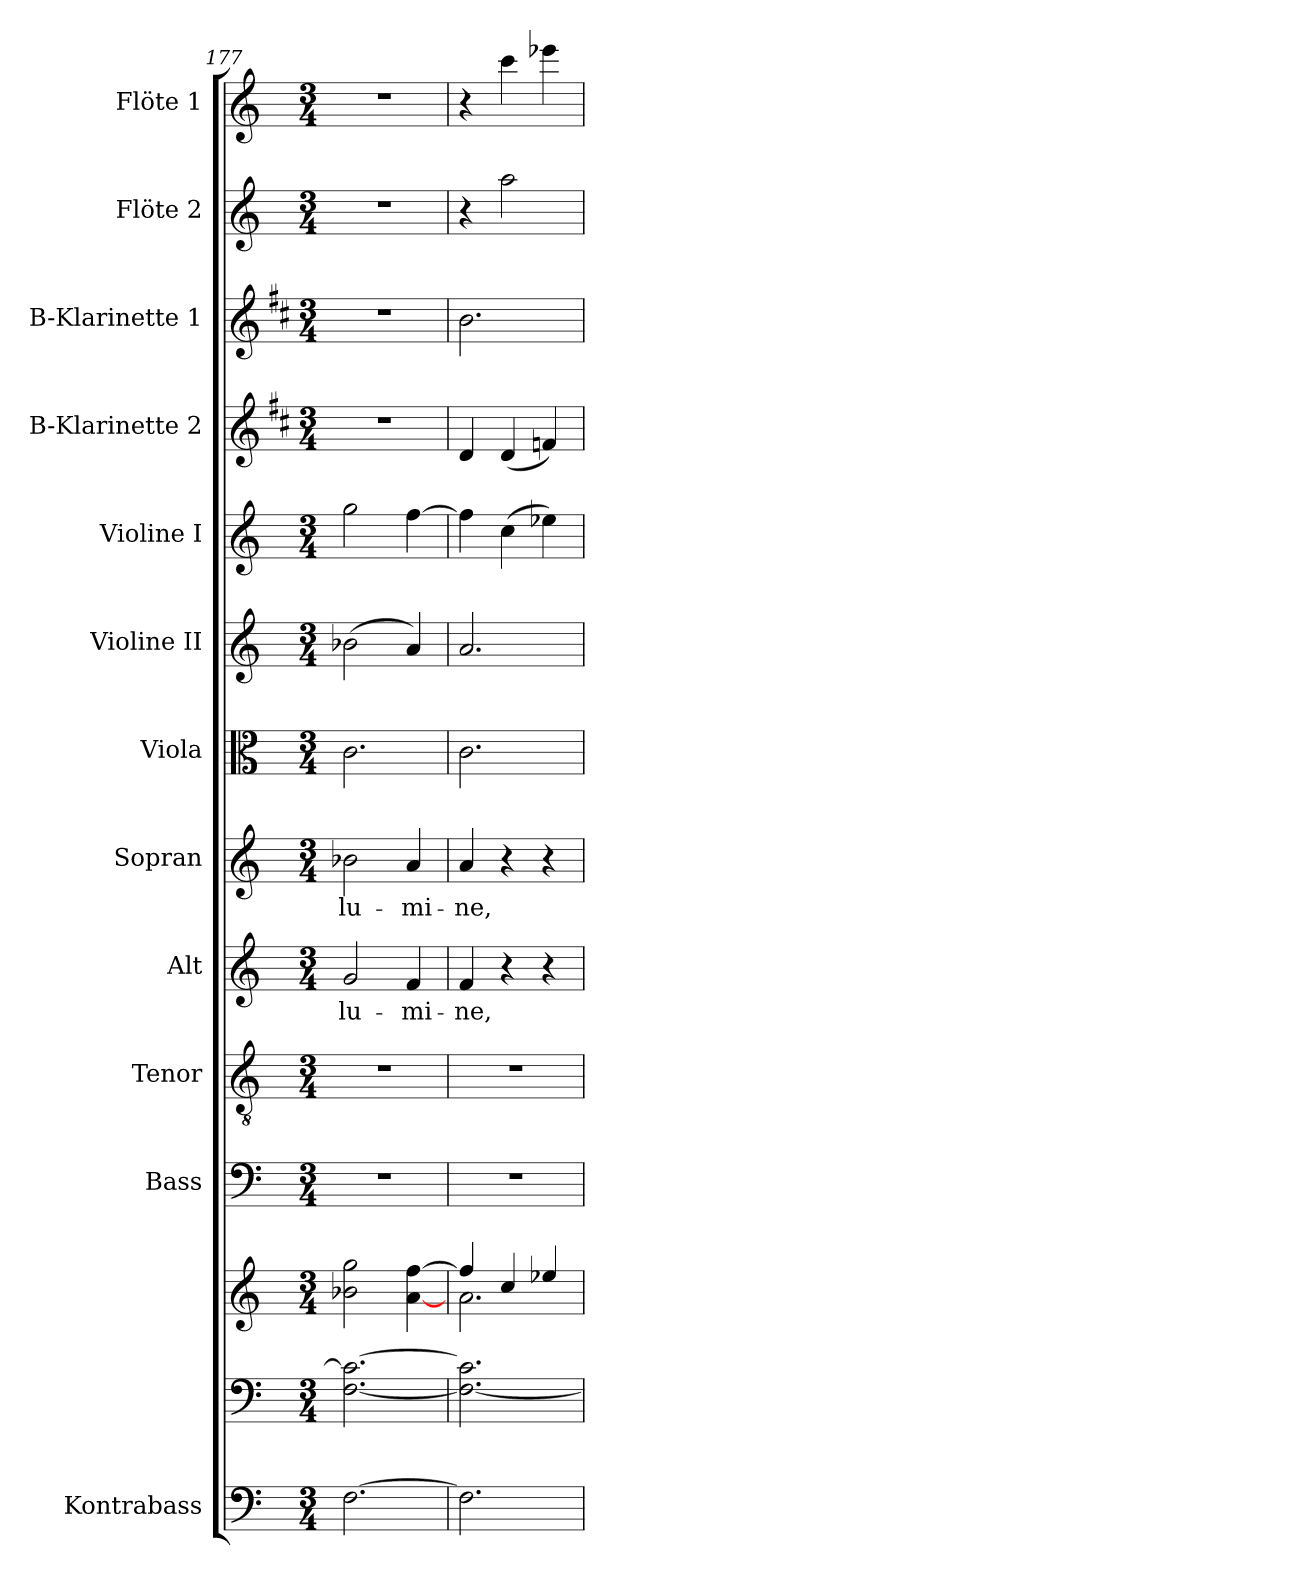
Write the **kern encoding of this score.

**kern	**kern	**kern	**kern	**kern	**kern	**text	**kern	**text	**kern	**kern	**kern	**kern	**kern	**kern	**kern
*part13	*part12	*part12	*part11	*part10	*part9	*part9	*part8	*part8	*part7	*part6	*part5	*part4	*part3	*part2	*part1
*staff14	*staff13	*staff12	*staff11	*staff10	*staff9	*staff9	*staff8	*staff8	*staff7	*staff6	*staff5	*staff4	*staff3	*staff2	*staff1
*I"Kontrabass	*	*	*I"Bass	*I"Tenor	*I"Alt	*	*I"Sopran	*	*I"Viola	*I"Violine II	*I"Violine I	*I"B-Klarinette 2	*I"B-Klarinette 1	*I"Flöte 2	*I"Flöte 1
*I'Kb.	*	*	*I'B.	*I'T.	*I'A.	*	*I'S.	*	*I'Vla.	*I'Vl. II	*I'Vl. I	*I'B Kl. 2	*I'B Kl. 1	*I'Fl. 2	*I'Fl. 1
*clefF4	*clefF4	*clefG2	*clefF4	*clefGv2	*clefG2	*	*clefG2	*	*clefC3	*clefG2	*clefG2	*clefG2	*clefG2	*clefG2	*clefG2
*ITrd7c12	*	*	*	*	*	*	*	*	*	*	*	*ITrd1c2	*ITrd1c2	*	*
*k[]	*k[]	*k[]	*k[]	*k[]	*k[]	*	*k[]	*	*k[]	*k[]	*k[]	*k[]	*k[]	*k[]	*k[]
*C:	*C:	*C:	*C:	*C:	*C:	*	*C:	*	*C:	*C:	*C:	*C:	*C:	*C:	*C:
*M3/4	*M3/4	*M3/4	*M3/4	*M3/4	*M3/4	*	*M3/4	*	*M3/4	*M3/4	*M3/4	*M3/4	*M3/4	*M3/4	*M3/4
=177	=177	=177	=177	=177	=177	=177	=177	=177	=177	=177	=177	=177	=177	=177	=177
!	!	!	!	!	!	!LO:LY:b	!	!LO:LY:b	!	!	!	!	!	!	!
[2.FF\	[2.F\ 2.c\_	2b-X\ 2gg\	2.r	2.r	2g/	lu-	2b-X\	lu-	2.c\	(>2b-X\	2gg\	2.r	2.r	2.r	2.r
!	!	!	!	!	!	!LO:LY:b	!	!LO:LY:b	!	!	!	!	!	!	!
.	.	[4a\ [4ff\	.	.	4f/	-mi-	4a/	-mi-	.	4a/)	[4ff\	.	.	.	.
=178	=178	=178	=178	=178	=178	=178	=178	=178	=178	=178	=178	=178	=178	=178	=178
*	*	*^	*	*	*	*	*	*	*	*	*	*	*	*	*
!	!	!	!	!	!	!	!LO:LY:b	!	!LO:LY:b	!	!	!	!	!	!	!
2.FF\]	2.F\_ 2.c\]	4ff/]	2.a\	2.r	2.r	4f/	-ne,	4a/	-ne,	2.c\	2.a/	4ff\]	4c/	2.a\	4r	4r
.	.	4cc/	.	.	.	4r	.	4r	.	.	.	(>4cc\	(<4c/	.	2aa\	4ccc\
.	.	4ee-X/	.	.	.	4r	.	4r	.	.	.	4ee-X\)	4e-X/)	.	.	4eee-X\
*	*	*v	*v	*	*	*	*	*	*	*	*	*	*	*	*	*
=	=	=	=	=	=	=	=	=	=	=	=	=	=	=	=
*-	*-	*-	*-	*-	*-	*-	*-	*-	*-	*-	*-	*-	*-	*-	*-
